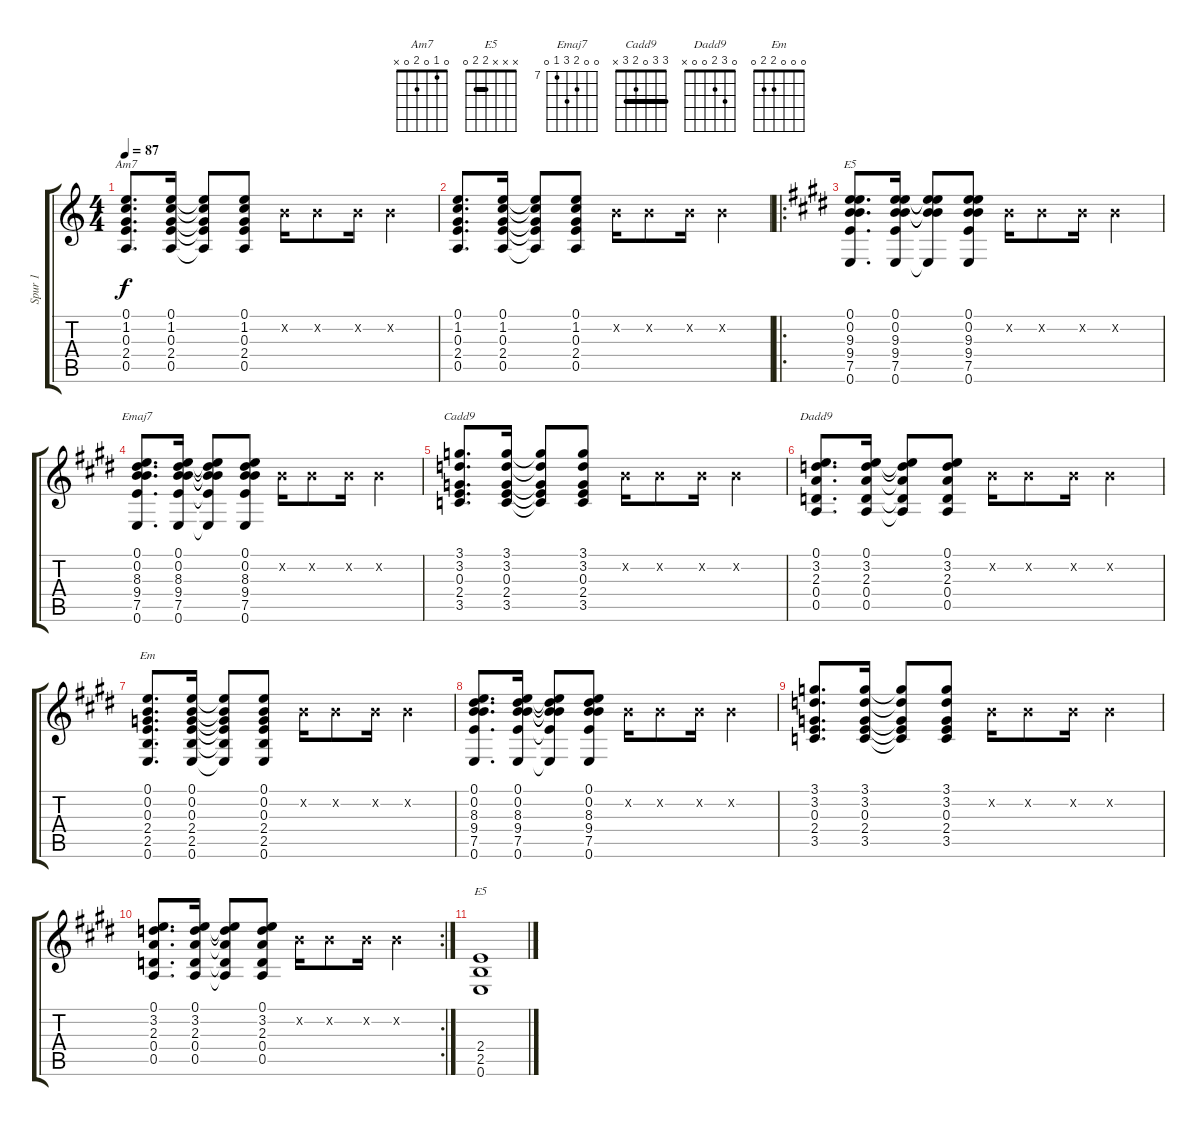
\track ("Spur 1" "Spur 1") {instrument distortionguitar}
\staff {score tabs}
\tuning (E4 B3 G3 D3 A2 E2) {hide}
\chord ("Am7" 0 1 0 2 0 x)
\chord ("E5" 0 0 9 9 7 0) {firstfret 7}
\chord ("Emaj7" 0 0 8 9 7 0) {firstfret 7}
\chord ("Cadd9" 3 3 0 2 3 x) {barre 3}
\chord ("Dadd9" 0 3 2 0 0 x)
\chord ("Em" 0 0 0 2 2 0)
\chord ("E5" x x x 2 2 0) {barre 2}
\ts (4 4)
\tempo 87
\clef g2
\ks c
(0.1 1.2 0.3 2.4 0.5).8{d ch "Am7" dy f} (0.1 1.2 0.3 2.4 0.5).16 (0.1{t} 1.2{t} 0.3{t} 2.4{t} 0.5{t}).8 (0.1 1.2 0.3 2.4 0.5).8 0.2{x}.16 0.2{x}.8 0.2{x}.16 0.2{x}.4 |
(0.1 1.2 0.3 2.4 0.5).8{d} (0.1 1.2 0.3 2.4 0.5).16 (0.1{t} 1.2{t} 0.3{t} 2.4{t} 0.5{t}).8 (0.1 1.2 0.3 2.4 0.5).8 0.2{x}.16 0.2{x}.8 0.2{x}.16 0.2{x}.4 |
\ro
\ks e
(0.1 0.2 9.3 9.4 7.5 0.6).8{d ch "E5"} (0.1 0.2 9.3 9.4 7.5 0.6).16 (0.1{t} 0.2{t} 9.3{t} 9.4{t} 0.6{t}).8 (0.1 0.2 9.3 9.4 7.5 0.6).8 0.2{x}.16 0.2{x}.8 0.2{x}.16 0.2{x}.4 |
(0.1 0.2 8.3 9.4 7.5 0.6).8{d ch "Emaj7"} (0.1 0.2 8.3 9.4 7.5 0.6).16 (0.1{t} 0.2{t} 8.3{t} 9.4{t} 7.5{t} 0.6{t}).8 (0.1 0.2 8.3 9.4 7.5 0.6).8 0.2{x}.16 0.2{x}.8 0.2{x}.16 0.2{x}.4 |
(3.1 3.2 0.3 2.4 3.5).8{d ch "Cadd9"} (3.1 3.2 0.3 2.4 3.5).16 (3.1{t} 3.2{t} 0.3{t} 2.4{t} 3.5{t}).8 (3.1 3.2 0.3 2.4 3.5).8 0.2{x}.16 0.2{x}.8 0.2{x}.16 0.2{x}.4 |
(0.1 3.2 2.3 0.4 0.5).8{d ch "Dadd9"} (0.1 3.2 2.3 0.4 0.5).16 (0.1{t} 3.2{t} 2.3{t} 0.4{t} 0.5{t}).8 (0.1 3.2 2.3 0.4 0.5).8 0.2{x}.16 0.2{x}.8 0.2{x}.16 0.2{x}.4 |
(0.1 0.2 0.3 2.4 2.5 0.6).8{d ch "Em"} (0.1 0.2 0.3 2.4 2.5 0.6).16 (0.1{t} 0.2{t} 0.3{t} 2.4{t} 2.5{t} 0.6{t}).8 (0.1 0.2 0.3 2.4 2.5 0.6).8 0.2{x}.16 0.2{x}.8 0.2{x}.16 0.2{x}.4 |
(0.1 0.2 8.3 9.4 7.5 0.6).8{d} (0.1 0.2 8.3 9.4 7.5 0.6).16 (0.1{t} 0.2{t} 8.3{t} 9.4{t} 7.5{t} 0.6{t}).8 (0.1 0.2 8.3 9.4 7.5 0.6).8 0.2{x}.16 0.2{x}.8 0.2{x}.16 0.2{x}.4 |
(3.1 3.2 0.3 2.4 3.5).8{d} (3.1 3.2 0.3 2.4 3.5).16 (3.1{t} 3.2{t} 0.3{t} 2.4{t} 3.5{t}).8 (3.1 3.2 0.3 2.4 3.5).8 0.2{x}.16 0.2{x}.8 0.2{x}.16 0.2{x}.4 |
\rc 2
(0.1 3.2 2.3 0.4 0.5).8{d} (0.1 3.2 2.3 0.4 0.5).16 (0.1{t} 3.2{t} 2.3{t} 0.4{t} 0.5{t}).8 (0.1 3.2 2.3 0.4 0.5).8 0.2{x}.16 0.2{x}.8 0.2{x}.16 0.2{x}.4 |
(2.4 2.5 0.6).1{ch "E5"}
